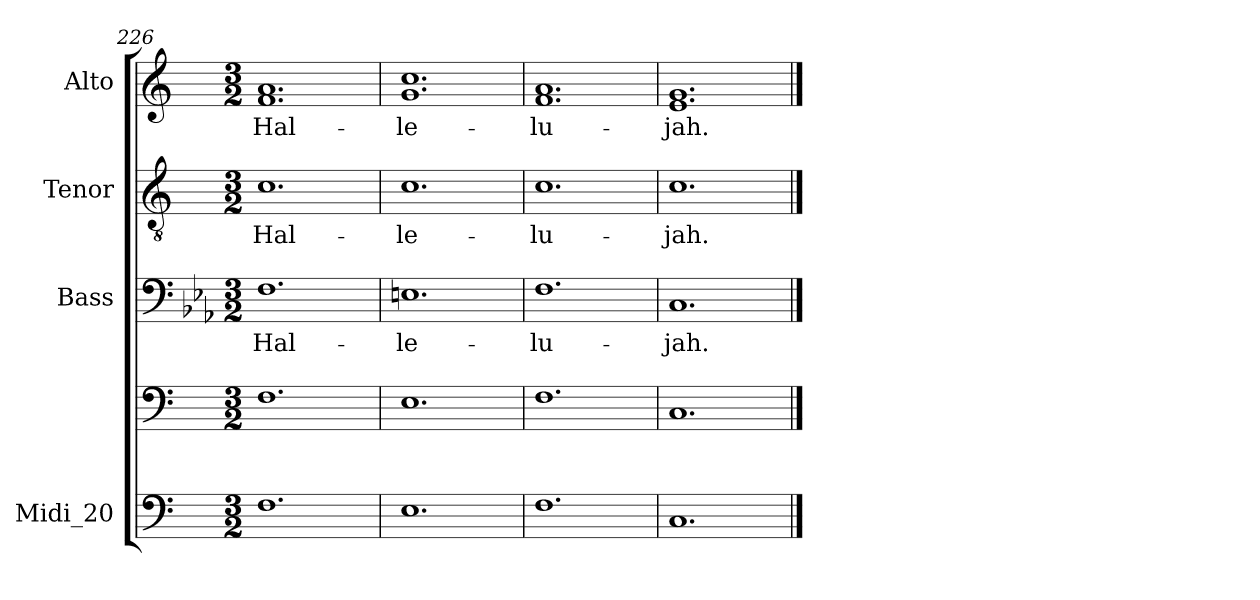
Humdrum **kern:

**kern	**kern	**kern	**text	**kern	**text	**kern	**text
*part4	*part4	*part3	*part3	*part2	*part2	*part1	*part1
*staff5	*staff4	*staff3	*staff3	*staff2	*staff2	*staff1	*staff1
*I"Midi_20	*	*I"Bass	*	*I"Tenor	*	*I"Alto	*
*	*	*I'B	*	*I'T	*	*I'A	*
*clefF4	*clefF4	*clefF4	*	*clefGv2	*	*clefG2	*
*k[]	*k[]	*k[b-e-a-]	*	*k[]	*	*k[]	*
*C:	*C:	*E-:	*	*C:	*	*C:	*
*M3/2	*M3/2	*M3/2	*	*M3/2	*	*M3/2	*
=226	=226	=226	=226	=226	=226	=226	=226
!	!	!	!LO:LY:b	!	!LO:LY:b	!	!LO:LY:b
1.F	1.F	1.F	Hal-	1.c	Hal-	1.f 1.a	Hal-
=227	=227	=227	=227	=227	=227	=227	=227
!	!	!	!LO:LY:b	!	!LO:LY:b	!	!LO:LY:b
1.E	1.E	1.En	-le-	1.c	-le-	1.g 1.cc	-le-
=228	=228	=228	=228	=228	=228	=228	=228
!	!	!	!LO:LY:b	!	!LO:LY:b	!	!LO:LY:b
1.F	1.F	1.F	-lu-	1.c	-lu-	1.f 1.a	-lu-
=229	=229	=229	=229	=229	=229	=229	=229
!	!	!	!LO:LY:b	!	!LO:LY:b	!	!LO:LY:b
1.C	1.C	1.C	-jah.	1.c	-jah.	1.e 1.g	-jah.
==	==	==	==	==	==	==	==
*-	*-	*-	*-	*-	*-	*-	*-
